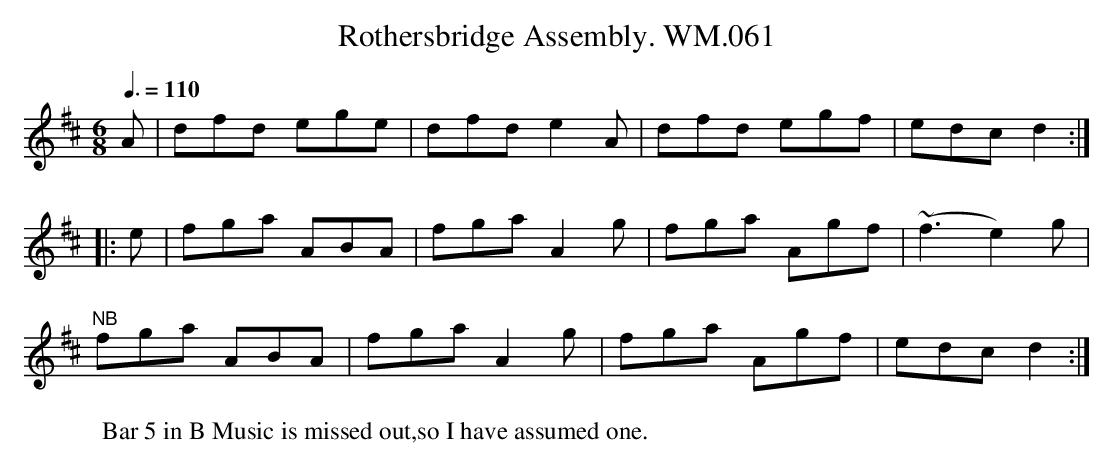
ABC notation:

X:1
T:Rothersbridge Assembly. WM.061
M:6/8
L:1/8
Q:3/8=110
K:D
A|dfd ege|dfde2A|dfd egf|edcd2:|
|:e|fga ABA|fgaA2g|fga Agf|(~f3e2)g|
"NB"fga ABA|fga A2g|fga Agf|edcd2:|
W:Bar 5 in B Music is missed out,so I have assumed one.
